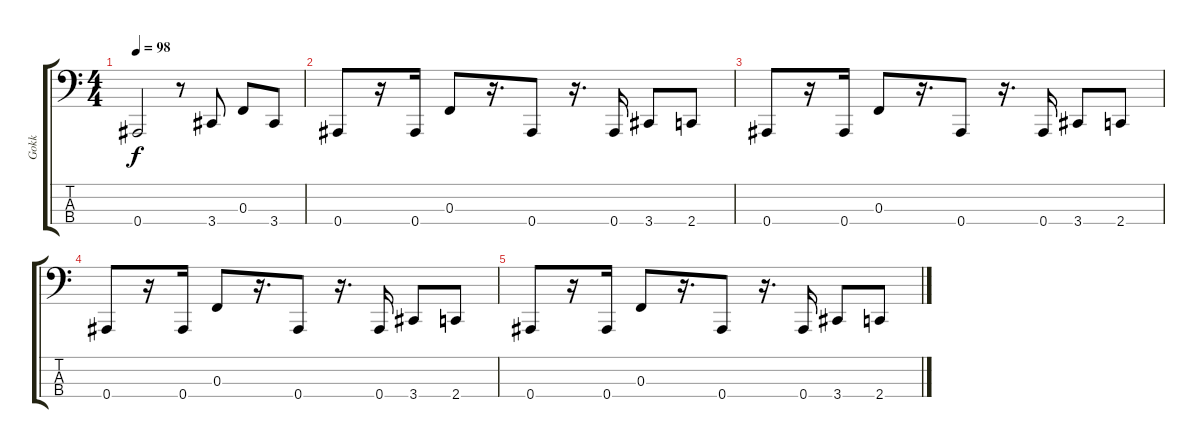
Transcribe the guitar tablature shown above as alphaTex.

\track ("Gokk" "Gokk") {instrument electricbassfinger}
\staff {score tabs}
\tuning (Eb2 Bb1 F1 Bb0) {hide}
\ts (4 4)
\tempo 98
\clef f4
\ks c
0.4.2{dy f} r.8 3.4.8 0.3.8 3.4.8 |
0.4.8 r.16 0.4.16 0.3.8 r.16{d} 0.4.8 r.16{d} 0.4.16 3.4.8 2.4.8 |
0.4.8 r.16 0.4.16 0.3.8 r.16{d} 0.4.8 r.16{d} 0.4.16 3.4.8 2.4.8 |
0.4.8 r.16 0.4.16 0.3.8 r.16{d} 0.4.8 r.16{d} 0.4.16 3.4.8 2.4.8 |
0.4.8 r.16 0.4.16 0.3.8 r.16{d} 0.4.8 r.16{d} 0.4.16 3.4.8 2.4.8
